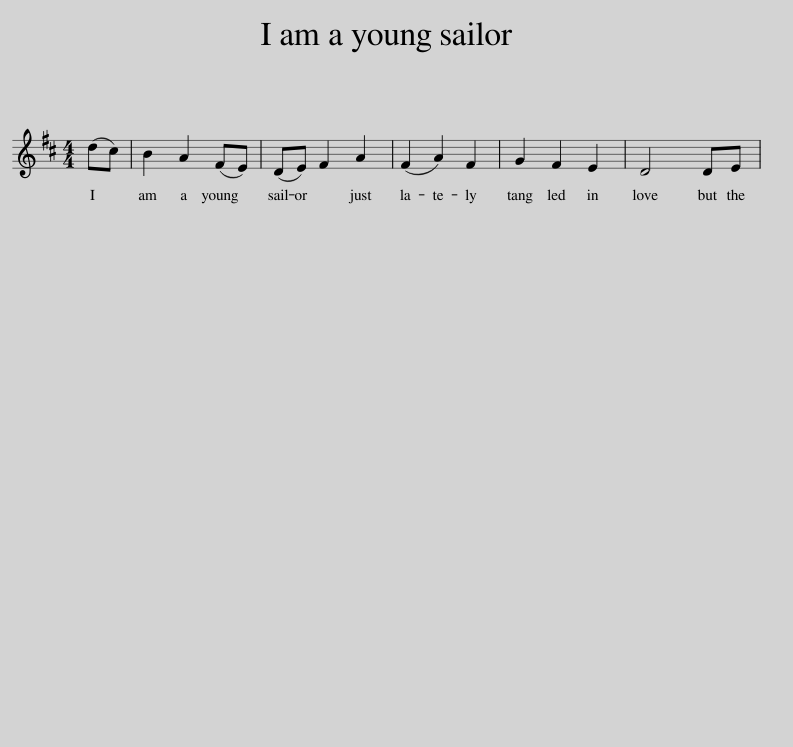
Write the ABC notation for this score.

X:1
L:1/8
M:4/4
I:linebreak $
K:D
V:1 treble
V:1
 (dc) | B2 A2 (FE) | (DE) F2 A2 | (F2 A2) F2 | G2 F2 E2 | %5
 D4 DE | %6
